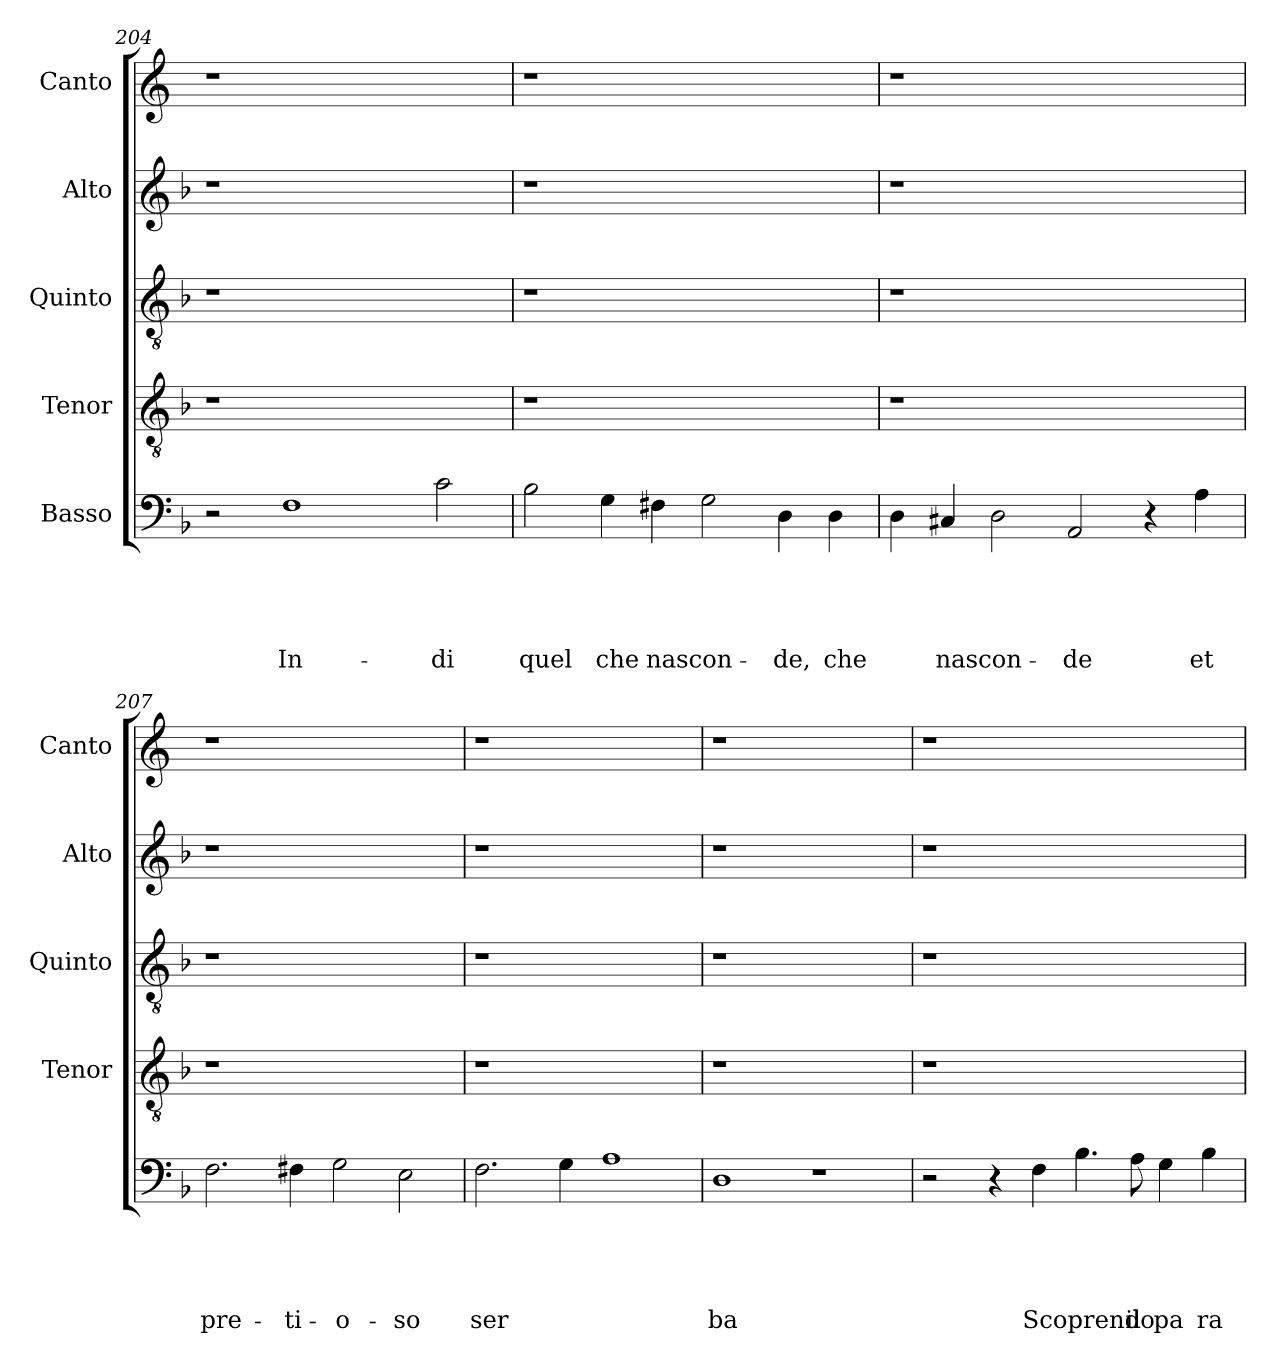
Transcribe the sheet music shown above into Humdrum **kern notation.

**kern	**text	**text	**text	**text	**text	**kern	**kern	**kern	**kern
*part5	*part5	*part5	*part5	*part5	*part5	*part4	*part3	*part2	*part1
*staff5	*staff5	*staff5	*staff5	*staff5	*staff5	*staff4	*staff3	*staff2	*staff1
*I"Basso	*	*	*	*	*	*I"Tenor	*I"Quinto	*I"Alto	*I"Canto
*	*	*	*	*	*	*I'Tenor	*I'Quinto	*I'Alto	*I'Canto
*clefF4	*	*	*	*	*	*clefGv2	*clefGv2	*clefG2	*clefG2
*k[b-]	*	*	*	*	*	*k[b-]	*k[b-]	*k[b-]	*k[]
*F:	*	*	*	*	*	*F:	*F:	*F:	*C:
=204	=204	=204	=204	=204	=204	=204	=204	=204	=204
2r	.	.	.	.	.	1r	1r	1r	1r
!	!	!	!	!	!LO:LY:b	!	!	!	!
1F	.	.	.	.	In-	.	.	.	.
.	.	.	.	.	.	1ryy	1ryy	1ryy	1ryy
!	!	!	!	!	!LO:LY:b	!	!	!	!
2c\	.	.	.	.	-di	.	.	.	.
=205	=205	=205	=205	=205	=205	=205	=205	=205	=205
!	!	!	!	!	!LO:LY:b	!	!	!	!
2B-\	.	.	.	.	quel	1r	1r	1r	1r
!	!	!	!	!	!LO:LY:b	!	!	!	!
4G\	.	.	.	.	che	.	.	.	.
!	!	!	!	!	!LO:LY:b	!	!	!	!
4F#X\	.	.	.	.	nascon-	.	.	.	.
2G\	.	.	.	.	.	1ryy	1ryy	1ryy	1ryy
!	!	!	!	!	!LO:LY:b	!	!	!	!
4D\	.	.	.	.	-de,	.	.	.	.
!	!	!	!	!	!LO:LY:b	!	!	!	!
4D\	.	.	.	.	che	.	.	.	.
=206	=206	=206	=206	=206	=206	=206	=206	=206	=206
4D\	.	.	.	.	.	1r	1r	1r	1r
!	!	!	!	!	!LO:LY:b	!	!	!	!
4C#X/	.	.	.	.	nascon-	.	.	.	.
2D\	.	.	.	.	.	.	.	.	.
!	!	!	!	!	!LO:LY:b	!	!	!	!
2AA/	.	.	.	.	-de	1ryy	1ryy	1ryy	1ryy
4r	.	.	.	.	.	.	.	.	.
!	!	!	!	!	!LO:LY:b	!	!	!	!
4A\	.	.	.	.	et	.	.	.	.
=207	=207	=207	=207	=207	=207	=207	=207	=207	=207
!	!	!	!	!	!LO:LY:b	!	!	!	!
2.F\	.	.	.	.	pre-	1r	1r	1r	1r
!	!	!	!	!	!LO:LY:b	!	!	!	!
4F#X\	.	.	.	.	-ti-	.	.	.	.
!	!	!	!	!	!LO:LY:b	!	!	!	!
2G\	.	.	.	.	-o-	1ryy	1ryy	1ryy	1ryy
!	!	!	!	!	!LO:LY:b	!	!	!	!
2E\	.	.	.	.	-so	.	.	.	.
!!LO:LB:g=z
=208	=208	=208	=208	=208	=208	=208	=208	=208	=208
!	!	!	!	!	!LO:LY:b	!	!	!	!
2.F\	.	.	.	.	ser	1r	1r	1r	1r
4G\	.	.	.	.	.	.	.	.	.
1A	.	.	.	.	.	1ryy	1ryy	1ryy	1ryy
=209	=209	=209	=209	=209	=209	=209	=209	=209	=209
!	!	!	!	!	!LO:LY:b	!	!	!	!
1D	.	.	.	.	ba	1r	1r	1r	1r
1r	.	.	.	.	.	1ryy	1ryy	1ryy	1ryy
=210	=210	=210	=210	=210	=210	=210	=210	=210	=210
2r	.	.	.	.	.	1r	1r	1r	1r
4r	.	.	.	.	.	.	.	.	.
!	!	!	!	!	!LO:LY:b	!	!	!	!
4F\	.	.	.	.	Scoprendo	.	.	.	.
4.B-\	.	.	.	.	.	1ryy	1ryy	1ryy	1ryy
!	!	!	!	!	!LO:LY:b	!	!	!	!
8A\	.	.	.	.	il	.	.	.	.
!	!	!	!	!	!LO:LY:b	!	!	!	!
4G\	.	.	.	.	pa	.	.	.	.
!	!	!	!	!	!LO:LY:b	!	!	!	!
4B-\	.	.	.	.	ra	.	.	.	.
=	=	=	=	=	=	=	=	=	=
*-	*-	*-	*-	*-	*-	*-	*-	*-	*-
